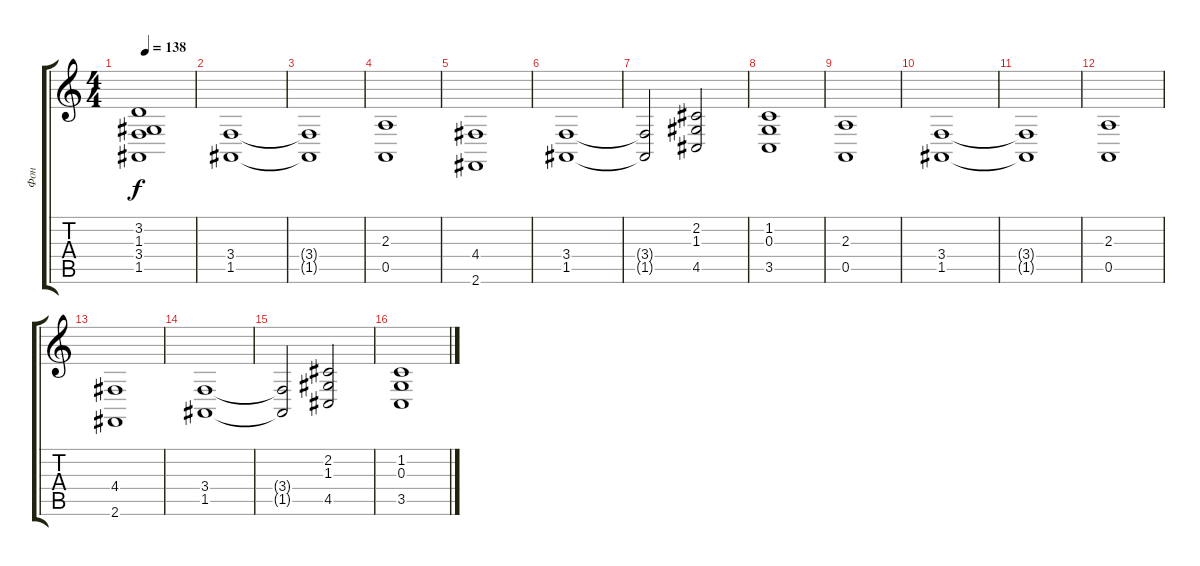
\track ("Фон" "Фон") {instrument pad2warm}
\staff {score tabs}
\tuning (E4 B3 G3 D3 A2 E2) {hide}
\ts (4 4)
\tempo 138
\clef g2
\ks c
(3.2{t} 1.3{t} 3.4{t} 1.5{t}).1{dy f} |
(3.4 1.5).1 |
(3.4{t} 1.5{t}).1 |
(2.3 0.5).1 |
(4.4 2.6).1 |
(3.4 1.5).1 |
(3.4{t} 1.5{t}).2 (2.2 1.3 4.5).2 |
(1.2 0.3 3.5).1 |
(2.3 0.5).1 |
(3.4 1.5).1 |
(3.4{t} 1.5{t}).1 |
(2.3 0.5).1 |
(4.4 2.6).1 |
(3.4 1.5).1 |
(3.4{t} 1.5{t}).2 (2.2 1.3 4.5).2 |
(1.2 0.3 3.5).1
